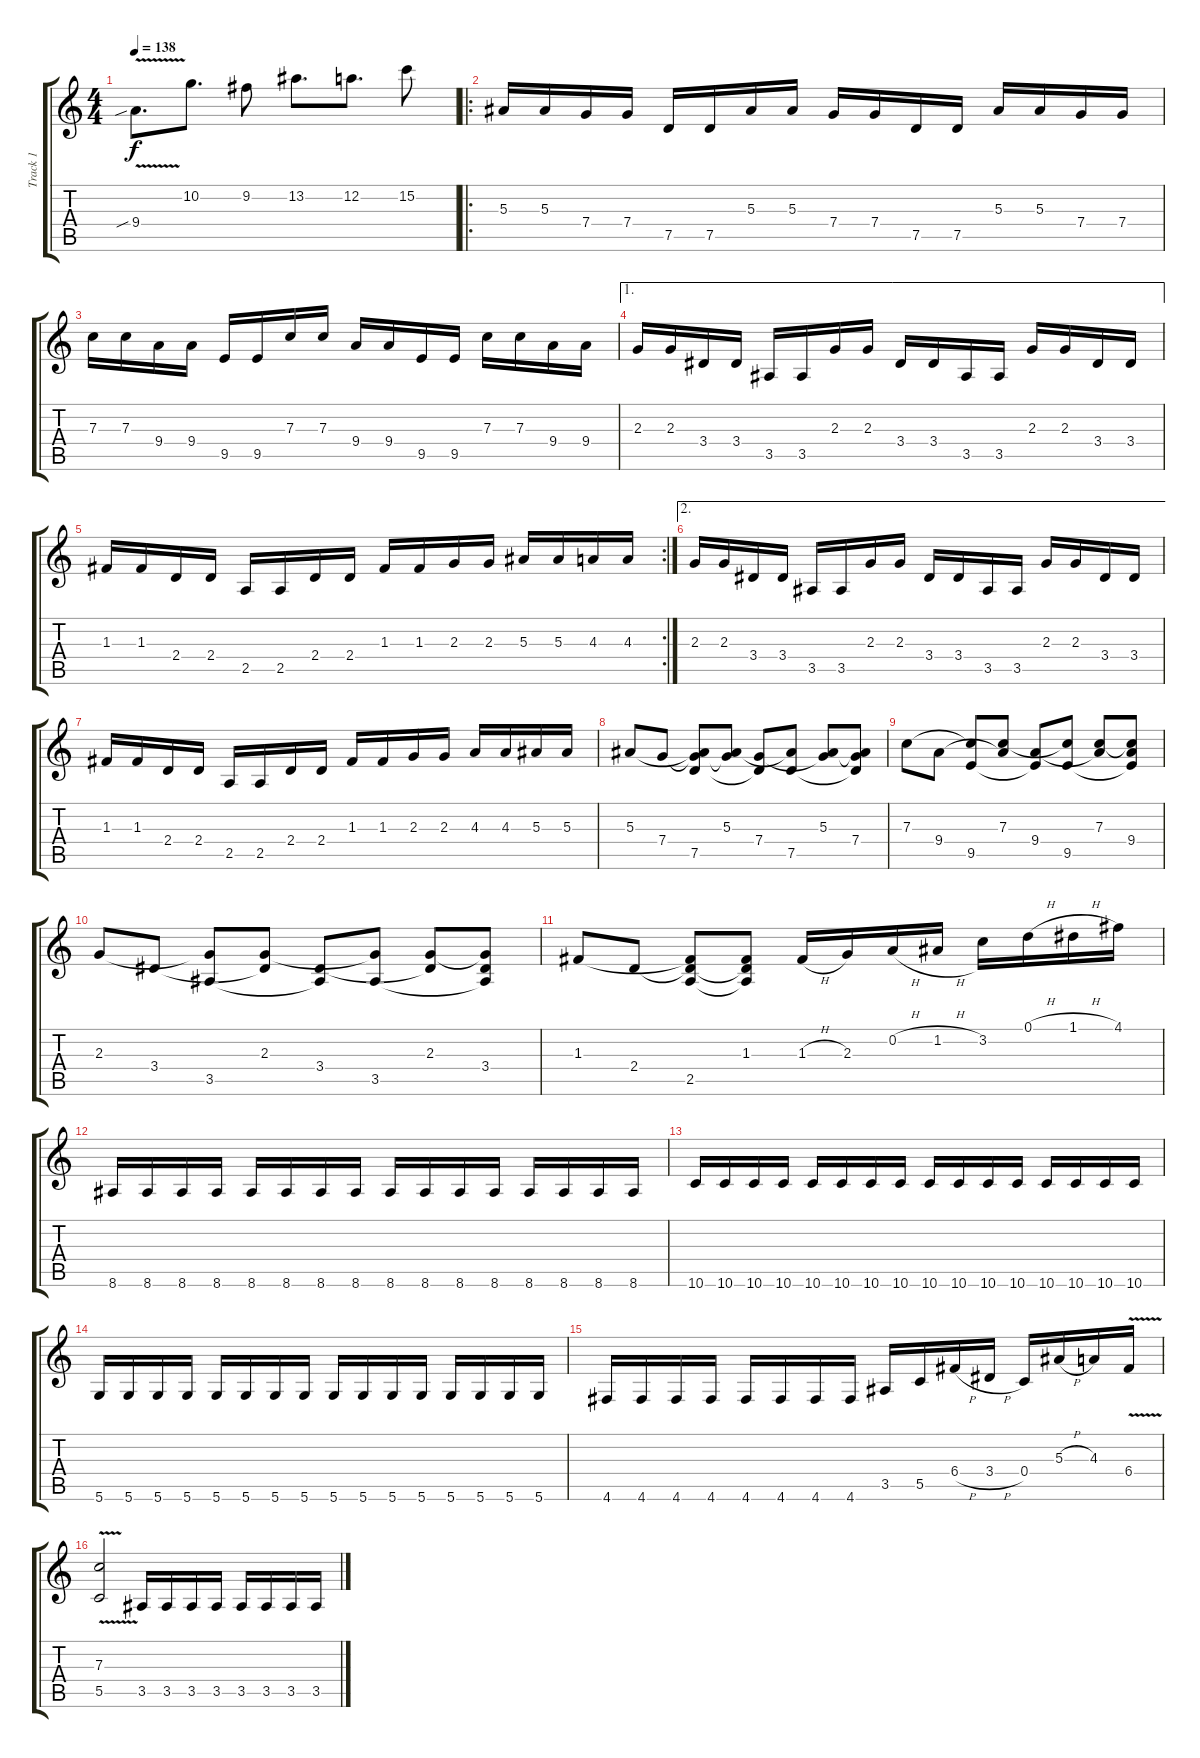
\track ("Track 1" "Track 1") {instrument distortionguitar}
\staff {score tabs}
\tuning (D4 A3 F3 C3 G2 D2) {hide}
\ts (4 4)
\tempo 138
\clef g2
\ks c
9.4{v sib}.8{d dy f} 10.2.8{d} 9.2.8 13.2.8{d} 12.2.8{d} 15.2.8 |
\ro
5.3.16 5.3.16 7.4.16 7.4.16 7.5.16 7.5.16 5.3.16 5.3.16 7.4.16 7.4.16 7.5.16 7.5.16 5.3.16 5.3.16 7.4.16 7.4.16 |
7.3.16 7.3.16 9.4.16 9.4.16 9.5.16 9.5.16 7.3.16 7.3.16 9.4.16 9.4.16 9.5.16 9.5.16 7.3.16 7.3.16 9.4.16 9.4.16 |
\ae 1
2.3.16 2.3.16 3.4.16 3.4.16 3.5.16 3.5.16 2.3.16 2.3.16 3.4.16 3.4.16 3.5.16 3.5.16 2.3.16 2.3.16 3.4.16 3.4.16 |
\rc 2
1.3.16 1.3.16 2.4.16 2.4.16 2.5.16 2.5.16 2.4.16 2.4.16 1.3.16 1.3.16 2.3.16 2.3.16 5.3.16 5.3.16 4.3.16 4.3.16 |
\ae 2
2.3.16 2.3.16 3.4.16 3.4.16 3.5.16 3.5.16 2.3.16 2.3.16 3.4.16 3.4.16 3.5.16 3.5.16 2.3.16 2.3.16 3.4.16 3.4.16 |
1.3.16 1.3.16 2.4.16 2.4.16 2.5.16 2.5.16 2.4.16 2.4.16 1.3.16 1.3.16 2.3.16 2.3.16 4.3.16 4.3.16 5.3.16 5.3.16 |
5.3.8 7.4.8 (5.3{t} 7.4{t} 7.5).8 (5.3 7.4{t}).8 (7.4 7.5{t}).8 (5.3{t} 7.5).8 (5.3 7.4{t}).8 (5.3{t} 7.4 7.5{t}).8 |
7.3.8 9.4.8 (7.3{t} 9.5).8 (7.3 9.4{t}).8 (9.4 9.5{t}).8 (7.3{t} 9.5).8 (7.3 9.4{t}).8 (7.3{t} 9.4 9.5{t}).8 |
2.3.8 3.4.8 (2.3{t} 3.5).8 (2.3 3.4{t}).8 (3.4 3.5{t}).8 (2.3{t} 3.5).8 (2.3 3.4{t}).8 (2.3{t} 3.4 3.5{t}).8 |
1.3.8 2.4.8 (1.3{t} 2.4{t} 2.5).8 (1.3 2.4{t} 2.5{t}).8 1.3{h}.16 2.3.16 0.2{h}.16 1.2{h}.16 3.2.16 0.1{h}.16 1.1{h}.16 4.1.16 |
8.6.16 8.6.16 8.6.16 8.6.16 8.6.16 8.6.16 8.6.16 8.6.16 8.6.16 8.6.16 8.6.16 8.6.16 8.6.16 8.6.16 8.6.16 8.6.16 |
10.6.16 10.6.16 10.6.16 10.6.16 10.6.16 10.6.16 10.6.16 10.6.16 10.6.16 10.6.16 10.6.16 10.6.16 10.6.16 10.6.16 10.6.16 10.6.16 |
5.6.16 5.6.16 5.6.16 5.6.16 5.6.16 5.6.16 5.6.16 5.6.16 5.6.16 5.6.16 5.6.16 5.6.16 5.6.16 5.6.16 5.6.16 5.6.16 |
4.6.16 4.6.16 4.6.16 4.6.16 4.6.16 4.6.16 4.6.16 4.6.16 3.5.16 5.5.16 6.4{h}.16 3.4{h}.16 0.4.16 5.3{h}.16 4.3.16 6.4{v}.16 |
(7.3{v} 5.5{v}).2 3.5.16 3.5.16 3.5.16 3.5.16 3.5.16 3.5.16 3.5.16 3.5.16
